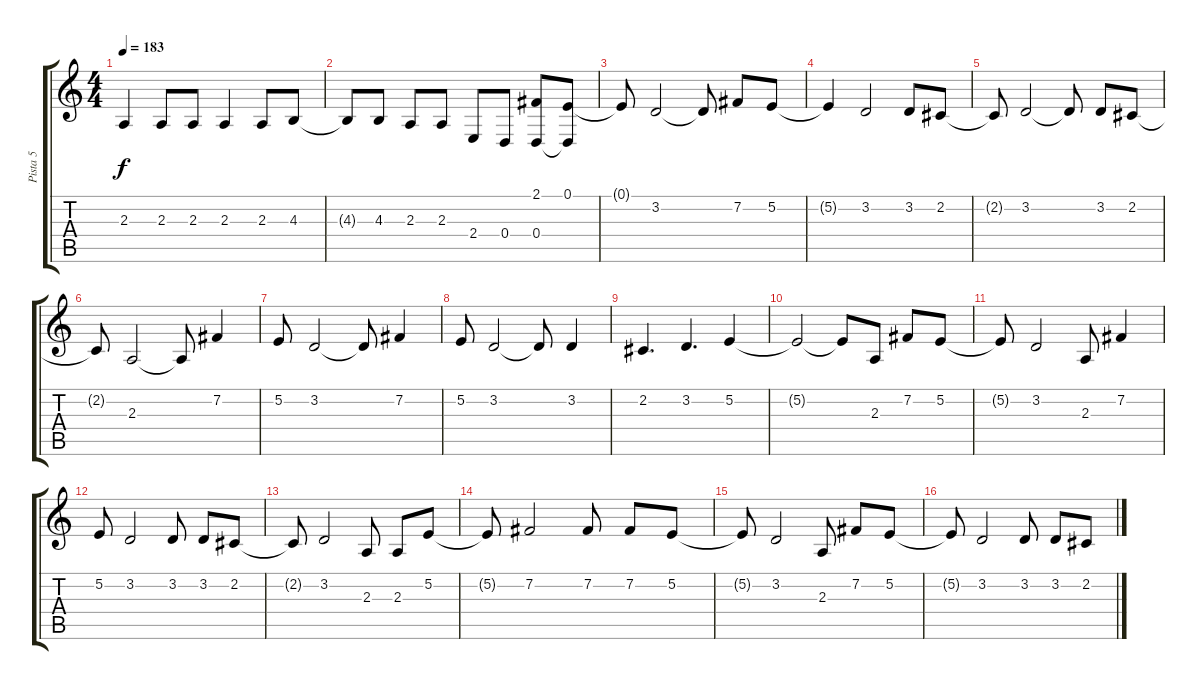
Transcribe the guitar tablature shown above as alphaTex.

\track ("Pista 5" "Pista 5") {instrument electricgrandpiano}
\staff {score tabs}
\tuning (E4 B3 G3 D3 A2 E2) {hide}
\ts (4 4)
\tempo 183
\clef g2
\ks c
2.3{t}.4{dy f} 2.3.8 2.3.8 2.3.4 2.3.8 4.3.8 |
4.3{t}.8 4.3.8 2.3.8 2.3.8 2.4.8 0.4.8 (2.1 0.4).8 (0.1 0.4{t}).8 |
0.1{t}.8 3.2.2 3.2{t}.8 7.2.8 5.2.8 |
5.2{t}.4 3.2.2 3.2.8 2.2.8 |
2.2{t}.8 3.2.2 3.2{t}.8 3.2.8 2.2.8 |
2.2{t}.8 2.3.2 2.3{t}.8 7.2.4 |
5.2.8 3.2.2 3.2{t}.8 7.2.4 |
5.2.8 3.2.2 3.2{t}.8 3.2.4 |
2.2.4{d} 3.2.4{d} 5.2.4 |
5.2{t}.2 5.2{t}.8 2.3.8 7.2.8 5.2.8 |
5.2{t}.8 3.2.2 2.3.8 7.2.4 |
5.2.8 3.2.2 3.2.8 3.2.8 2.2.8 |
2.2{t}.8 3.2.2 2.3.8 2.3.8 5.2.8 |
5.2{t}.8 7.2.2 7.2.8 7.2.8 5.2.8 |
5.2{t}.8 3.2.2 2.3.8 7.2.8 5.2.8 |
5.2{t}.8 3.2.2 3.2.8 3.2.8 2.2.8
